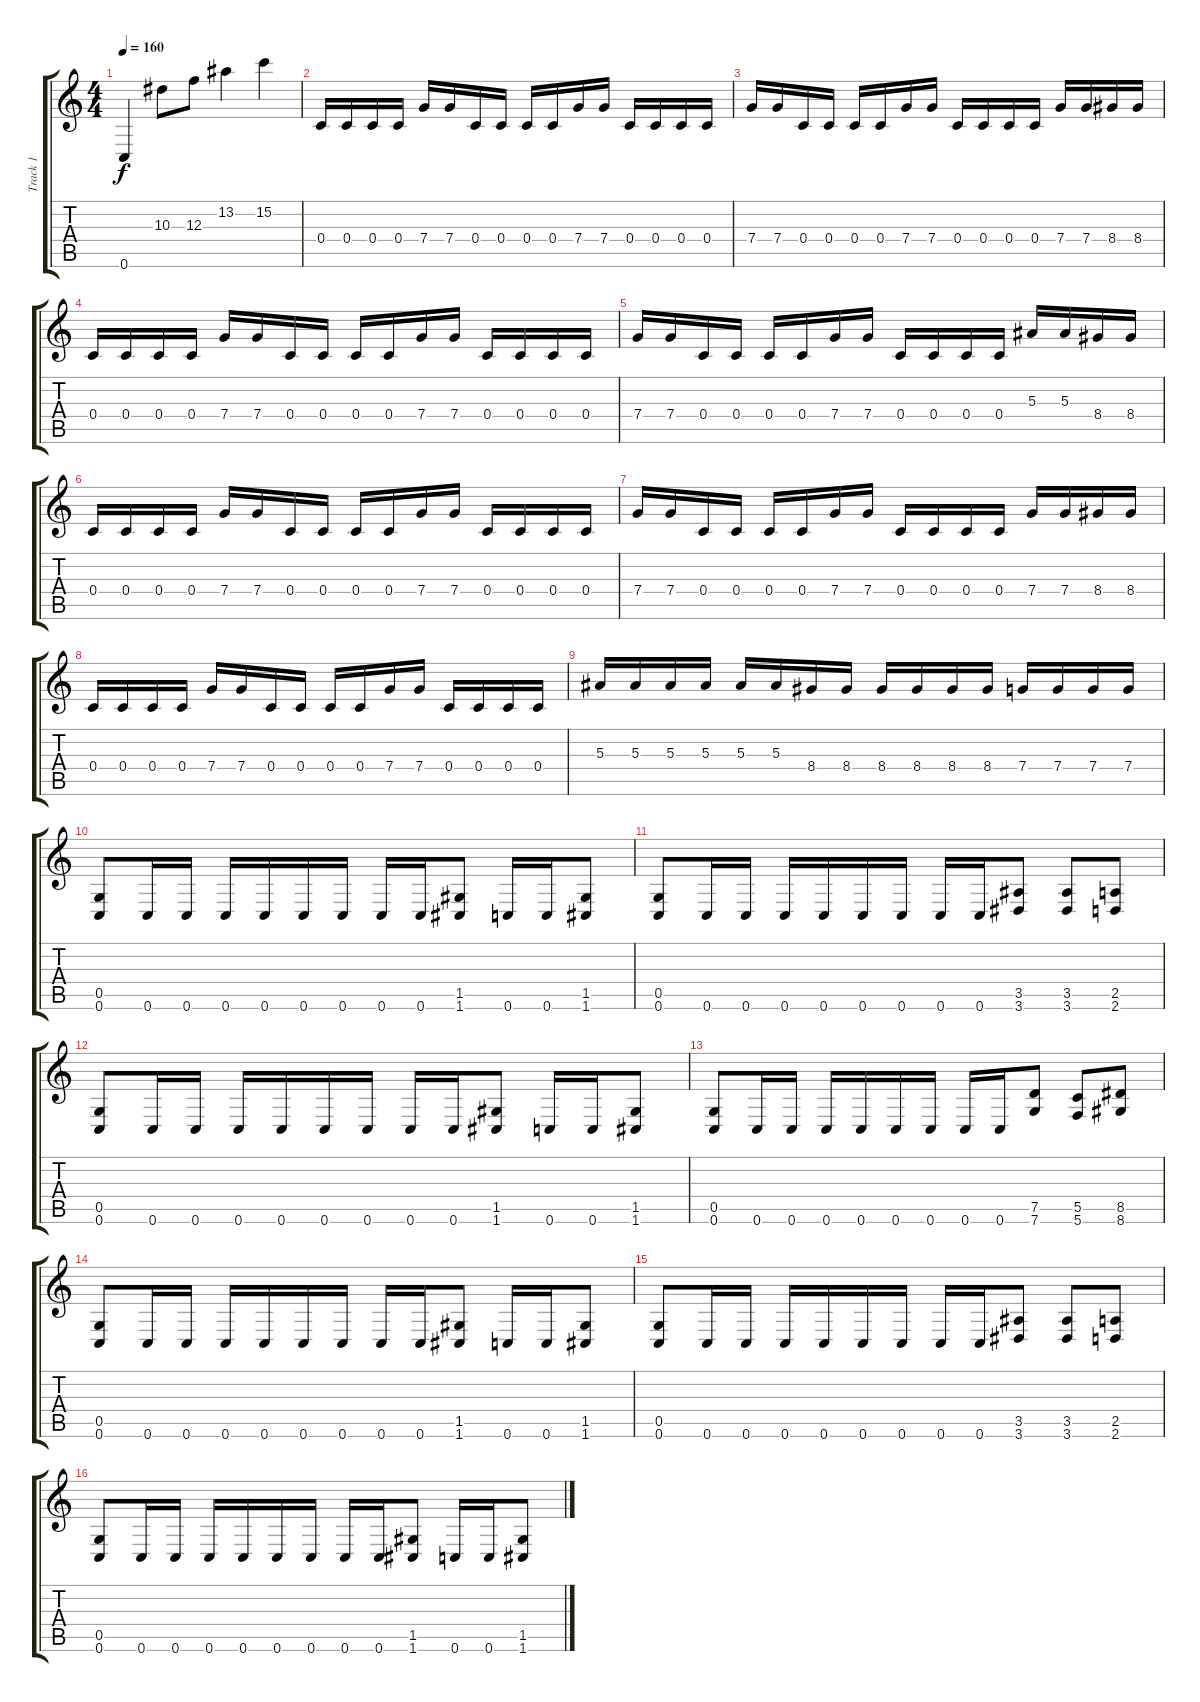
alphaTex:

\track ("Track 1" "Track 1") {instrument distortionguitar}
\staff {score tabs}
\tuning (D4 A3 F3 C3 G2 C2) {hide}
\ts (4 4)
\tempo 160
\clef g2
\ks c
0.6.4{dy f} 10.3.8 12.3.8 13.2.4 15.2.4 |
0.4.16 0.4.16 0.4.16 0.4.16 7.4.16 7.4.16 0.4.16 0.4.16 0.4.16 0.4.16 7.4.16 7.4.16 0.4.16 0.4.16 0.4.16 0.4.16 |
7.4.16 7.4.16 0.4.16 0.4.16 0.4.16 0.4.16 7.4.16 7.4.16 0.4.16 0.4.16 0.4.16 0.4.16 7.4.16 7.4.16 8.4.16 8.4.16 |
0.4.16 0.4.16 0.4.16 0.4.16 7.4.16 7.4.16 0.4.16 0.4.16 0.4.16 0.4.16 7.4.16 7.4.16 0.4.16 0.4.16 0.4.16 0.4.16 |
7.4.16 7.4.16 0.4.16 0.4.16 0.4.16 0.4.16 7.4.16 7.4.16 0.4.16 0.4.16 0.4.16 0.4.16 5.3.16 5.3.16 8.4.16 8.4.16 |
0.4.16 0.4.16 0.4.16 0.4.16 7.4.16 7.4.16 0.4.16 0.4.16 0.4.16 0.4.16 7.4.16 7.4.16 0.4.16 0.4.16 0.4.16 0.4.16 |
7.4.16 7.4.16 0.4.16 0.4.16 0.4.16 0.4.16 7.4.16 7.4.16 0.4.16 0.4.16 0.4.16 0.4.16 7.4.16 7.4.16 8.4.16 8.4.16 |
0.4.16 0.4.16 0.4.16 0.4.16 7.4.16 7.4.16 0.4.16 0.4.16 0.4.16 0.4.16 7.4.16 7.4.16 0.4.16 0.4.16 0.4.16 0.4.16 |
5.3.16 5.3.16 5.3.16 5.3.16 5.3.16 5.3.16 8.4.16 8.4.16 8.4.16 8.4.16 8.4.16 8.4.16 7.4.16 7.4.16 7.4.16 7.4.16 |
(0.5 0.6).8 0.6.16 0.6.16 0.6.16 0.6.16 0.6.16 0.6.16 0.6.16 0.6.16 (1.5 1.6).8 0.6.16 0.6.16 (1.5 1.6).8 |
(0.5 0.6).8 0.6.16 0.6.16 0.6.16 0.6.16 0.6.16 0.6.16 0.6.16 0.6.16 (3.5 3.6).8 (3.5 3.6).8 (2.5 2.6).8 |
(0.5 0.6).8 0.6.16 0.6.16 0.6.16 0.6.16 0.6.16 0.6.16 0.6.16 0.6.16 (1.5 1.6).8 0.6.16 0.6.16 (1.5 1.6).8 |
(0.5 0.6).8 0.6.16 0.6.16 0.6.16 0.6.16 0.6.16 0.6.16 0.6.16 0.6.16 (7.5 7.6).8 (5.5 5.6).8 (8.5 8.6).8 |
(0.5 0.6).8 0.6.16 0.6.16 0.6.16 0.6.16 0.6.16 0.6.16 0.6.16 0.6.16 (1.5 1.6).8 0.6.16 0.6.16 (1.5 1.6).8 |
(0.5 0.6).8 0.6.16 0.6.16 0.6.16 0.6.16 0.6.16 0.6.16 0.6.16 0.6.16 (3.5 3.6).8 (3.5 3.6).8 (2.5 2.6).8 |
(0.5 0.6).8 0.6.16 0.6.16 0.6.16 0.6.16 0.6.16 0.6.16 0.6.16 0.6.16 (1.5 1.6).8 0.6.16 0.6.16 (1.5 1.6).8
